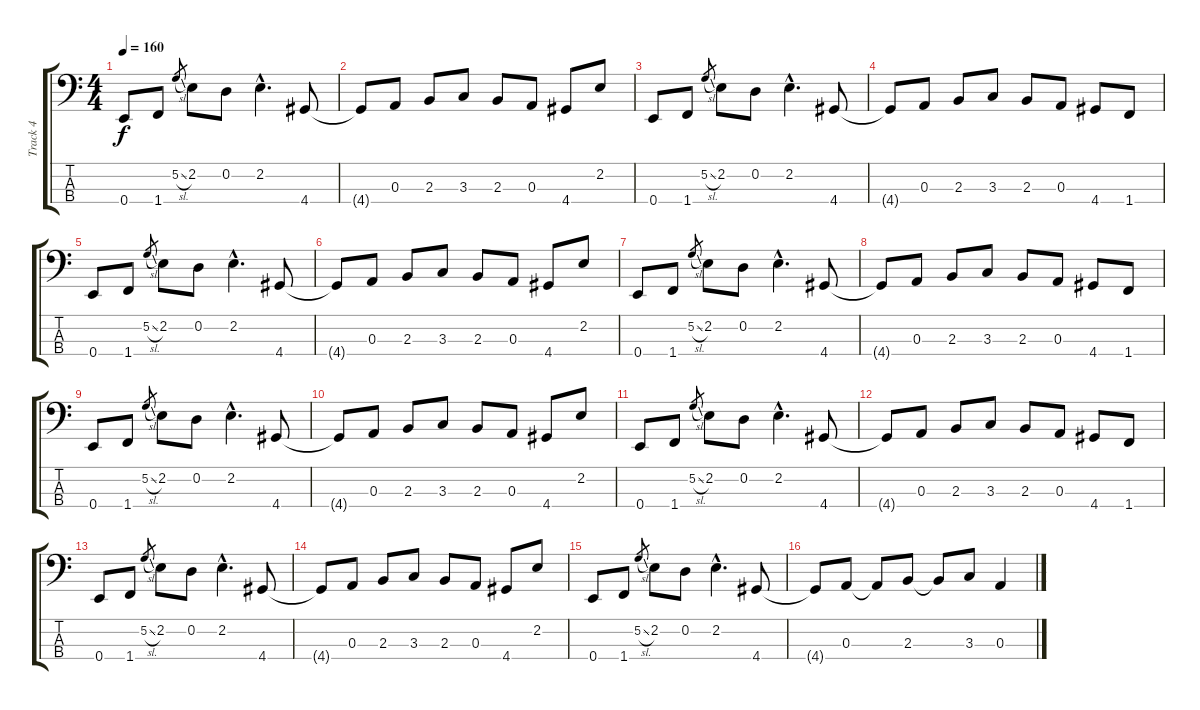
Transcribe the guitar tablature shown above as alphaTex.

\track ("Track 4" "Track 4") {instrument electricbassfinger}
\staff {score tabs}
\tuning (G2 D2 A1 E1) {hide}
\ts (4 4)
\tempo 160
\clef f4
\ks c
0.4.8{dy f} 1.4.8 5.2{sl}.8{gr} 2.2.8 0.2.8 2.2{hac}.4{d} 4.4.8 |
4.4{t}.8 0.3.8 2.3.8 3.3.8 2.3.8 0.3.8 4.4.8 2.2.8 |
0.4.8 1.4.8 5.2{sl}.8{gr} 2.2.8 0.2.8 2.2{hac}.4{d} 4.4.8 |
4.4{t}.8 0.3.8 2.3.8 3.3.8 2.3.8 0.3.8 4.4.8 1.4.8 |
0.4.8 1.4.8 5.2{sl}.8{gr} 2.2.8 0.2.8 2.2{hac}.4{d} 4.4.8 |
4.4{t}.8 0.3.8 2.3.8 3.3.8 2.3.8 0.3.8 4.4.8 2.2.8 |
0.4.8 1.4.8 5.2{sl}.8{gr} 2.2.8 0.2.8 2.2{hac}.4{d} 4.4.8 |
4.4{t}.8 0.3.8 2.3.8 3.3.8 2.3.8 0.3.8 4.4.8 1.4.8 |
0.4.8 1.4.8 5.2{sl}.8{gr} 2.2.8 0.2.8 2.2{hac}.4{d} 4.4.8 |
4.4{t}.8 0.3.8 2.3.8 3.3.8 2.3.8 0.3.8 4.4.8 2.2.8 |
0.4.8 1.4.8 5.2{sl}.8{gr} 2.2.8 0.2.8 2.2{hac}.4{d} 4.4.8 |
4.4{t}.8 0.3.8 2.3.8 3.3.8 2.3.8 0.3.8 4.4.8 1.4.8 |
0.4.8 1.4.8 5.2{sl}.8{gr} 2.2.8 0.2.8 2.2{hac}.4{d} 4.4.8 |
4.4{t}.8 0.3.8 2.3.8 3.3.8 2.3.8 0.3.8 4.4.8 2.2.8 |
0.4.8 1.4.8 5.2{sl}.8{gr} 2.2.8 0.2.8 2.2{hac}.4{d} 4.4.8 |
4.4{t}.8 0.3.8 0.3{t}.8 2.3.8 2.3{t}.8 3.3.8 0.3.4
